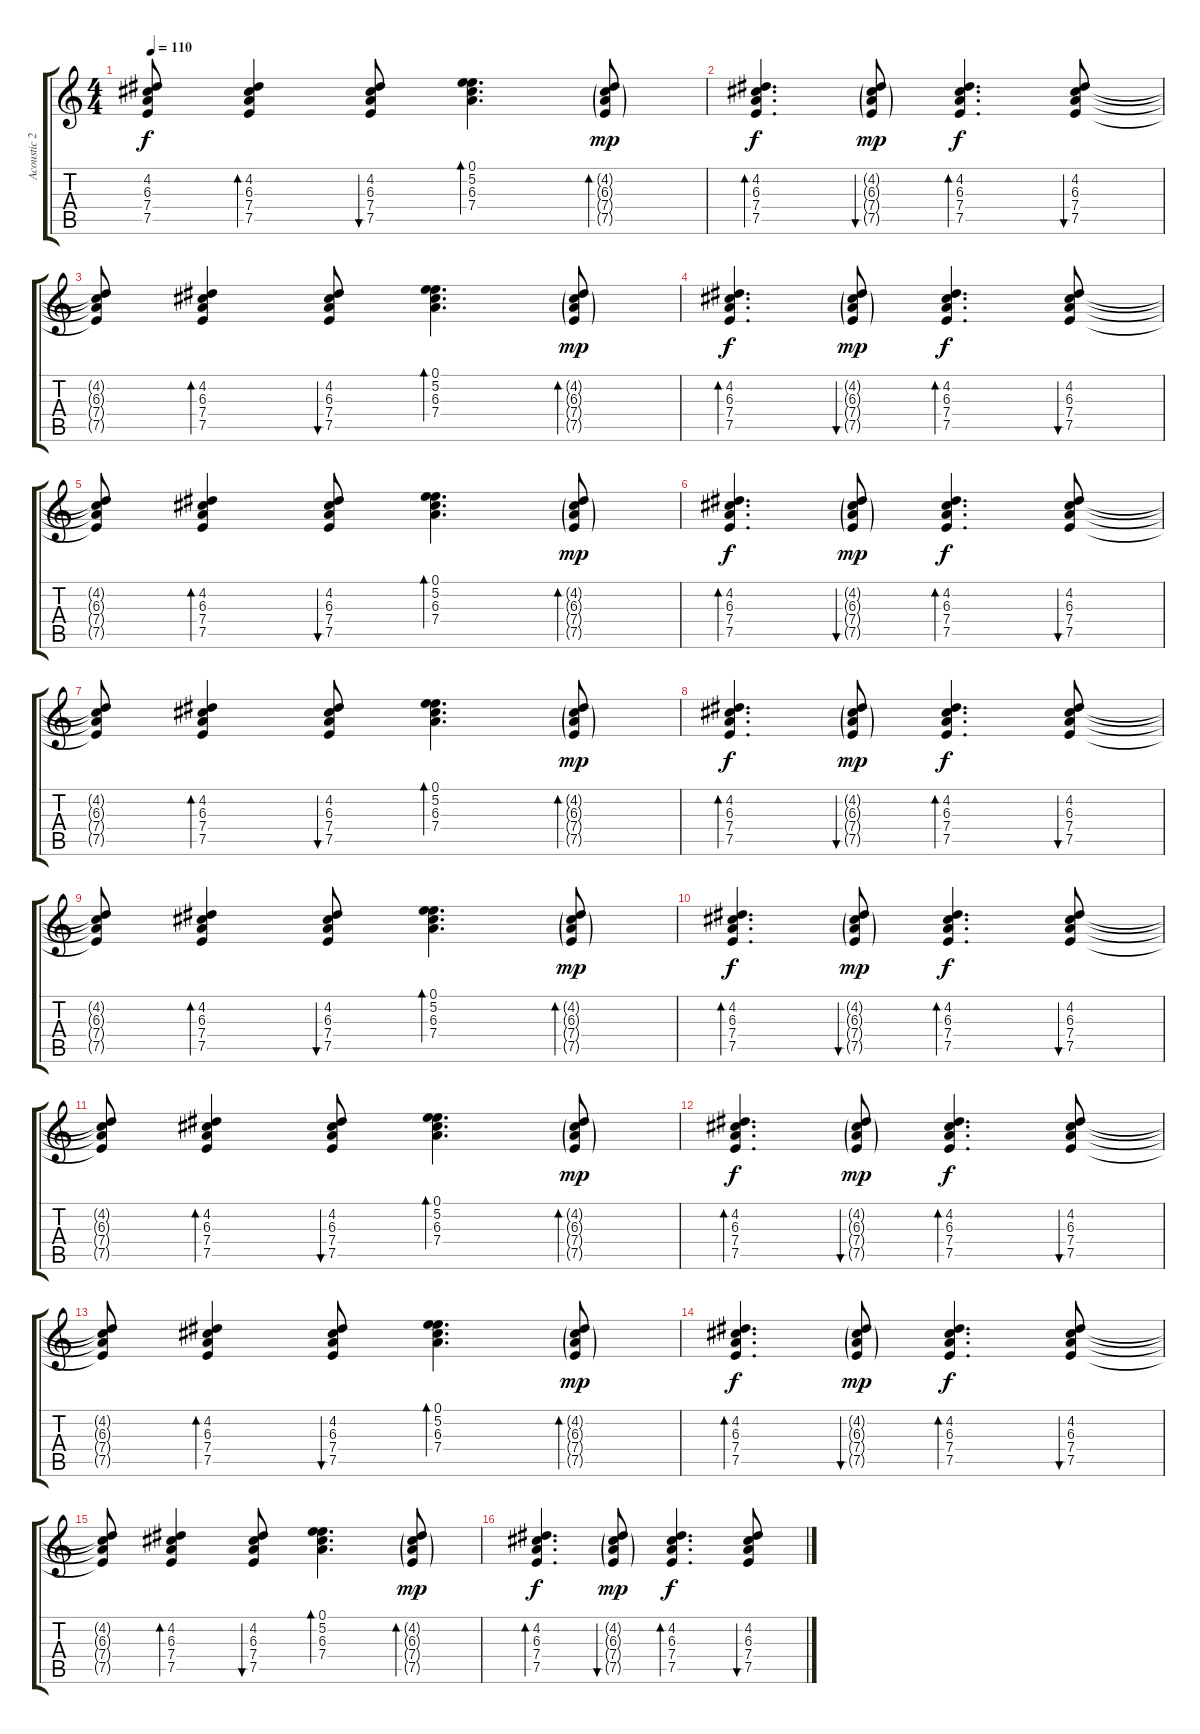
\track ("Acoustic 2: Chords" "Acoustic 2") {instrument acousticguitarsteel}
\staff {score tabs}
\tuning (E4 B3 G3 D3 A2 E2) {hide}
\ts (4 4)
\tempo 110
\clef g2
\ks c
(4.2{t} 6.3{t} 7.4{t} 7.5{t}).8{dy f} (4.2 6.3 7.4 7.5).4{bd 120} (4.2 6.3 7.4 7.5).8{bu 120} (0.1 5.2 6.3 7.4).4{d bd 120} (4.2{g} 6.3{g} 7.4{g} 7.5{g}).8{bd 120 dy mp} |
(4.2 6.3 7.4 7.5).4{d bd 120 dy f} (4.2{g} 6.3{g} 7.4{g} 7.5{g}).8{bu 120 dy mp} (4.2 6.3 7.4 7.5).4{d bd 120 dy f} (4.2 6.3 7.4 7.5).8{bu 120} |
(4.2{t} 6.3{t} 7.4{t} 7.5{t}).8 (4.2 6.3 7.4 7.5).4{bd 120} (4.2 6.3 7.4 7.5).8{bu 120} (0.1 5.2 6.3 7.4).4{d bd 120} (4.2{g} 6.3{g} 7.4{g} 7.5{g}).8{bd 120 dy mp} |
(4.2 6.3 7.4 7.5).4{d bd 120 dy f} (4.2{g} 6.3{g} 7.4{g} 7.5{g}).8{bu 120 dy mp} (4.2 6.3 7.4 7.5).4{d bd 120 dy f} (4.2 6.3 7.4 7.5).8{bu 120} |
(4.2{t} 6.3{t} 7.4{t} 7.5{t}).8 (4.2 6.3 7.4 7.5).4{bd 120} (4.2 6.3 7.4 7.5).8{bu 120} (0.1 5.2 6.3 7.4).4{d bd 120} (4.2{g} 6.3{g} 7.4{g} 7.5{g}).8{bd 120 dy mp} |
(4.2 6.3 7.4 7.5).4{d bd 120 dy f} (4.2{g} 6.3{g} 7.4{g} 7.5{g}).8{bu 120 dy mp} (4.2 6.3 7.4 7.5).4{d bd 120 dy f} (4.2 6.3 7.4 7.5).8{bu 120} |
(4.2{t} 6.3{t} 7.4{t} 7.5{t}).8 (4.2 6.3 7.4 7.5).4{bd 120} (4.2 6.3 7.4 7.5).8{bu 120} (0.1 5.2 6.3 7.4).4{d bd 120} (4.2{g} 6.3{g} 7.4{g} 7.5{g}).8{bd 120 dy mp} |
(4.2 6.3 7.4 7.5).4{d bd 120 dy f} (4.2{g} 6.3{g} 7.4{g} 7.5{g}).8{bu 120 dy mp} (4.2 6.3 7.4 7.5).4{d bd 120 dy f} (4.2 6.3 7.4 7.5).8{bu 120} |
(4.2{t} 6.3{t} 7.4{t} 7.5{t}).8 (4.2 6.3 7.4 7.5).4{bd 120} (4.2 6.3 7.4 7.5).8{bu 120} (0.1 5.2 6.3 7.4).4{d bd 120} (4.2{g} 6.3{g} 7.4{g} 7.5{g}).8{bd 120 dy mp} |
(4.2 6.3 7.4 7.5).4{d bd 120 dy f} (4.2{g} 6.3{g} 7.4{g} 7.5{g}).8{bu 120 dy mp} (4.2 6.3 7.4 7.5).4{d bd 120 dy f} (4.2 6.3 7.4 7.5).8{bu 120} |
(4.2{t} 6.3{t} 7.4{t} 7.5{t}).8 (4.2 6.3 7.4 7.5).4{bd 120} (4.2 6.3 7.4 7.5).8{bu 120} (0.1 5.2 6.3 7.4).4{d bd 120} (4.2{g} 6.3{g} 7.4{g} 7.5{g}).8{bd 120 dy mp} |
(4.2 6.3 7.4 7.5).4{d bd 120 dy f} (4.2{g} 6.3{g} 7.4{g} 7.5{g}).8{bu 120 dy mp} (4.2 6.3 7.4 7.5).4{d bd 120 dy f} (4.2 6.3 7.4 7.5).8{bu 120} |
(4.2{t} 6.3{t} 7.4{t} 7.5{t}).8 (4.2 6.3 7.4 7.5).4{bd 120} (4.2 6.3 7.4 7.5).8{bu 120} (0.1 5.2 6.3 7.4).4{d bd 120} (4.2{g} 6.3{g} 7.4{g} 7.5{g}).8{bd 120 dy mp} |
(4.2 6.3 7.4 7.5).4{d bd 120 dy f} (4.2{g} 6.3{g} 7.4{g} 7.5{g}).8{bu 120 dy mp} (4.2 6.3 7.4 7.5).4{d bd 120 dy f} (4.2 6.3 7.4 7.5).8{bu 120} |
(4.2{t} 6.3{t} 7.4{t} 7.5{t}).8 (4.2 6.3 7.4 7.5).4{bd 120} (4.2 6.3 7.4 7.5).8{bu 120} (0.1 5.2 6.3 7.4).4{d bd 120} (4.2{g} 6.3{g} 7.4{g} 7.5{g}).8{bd 120 dy mp} |
(4.2 6.3 7.4 7.5).4{d bd 120 dy f} (4.2{g} 6.3{g} 7.4{g} 7.5{g}).8{bu 120 dy mp} (4.2 6.3 7.4 7.5).4{d bd 120 dy f} (4.2 6.3 7.4 7.5).8{bu 120}
